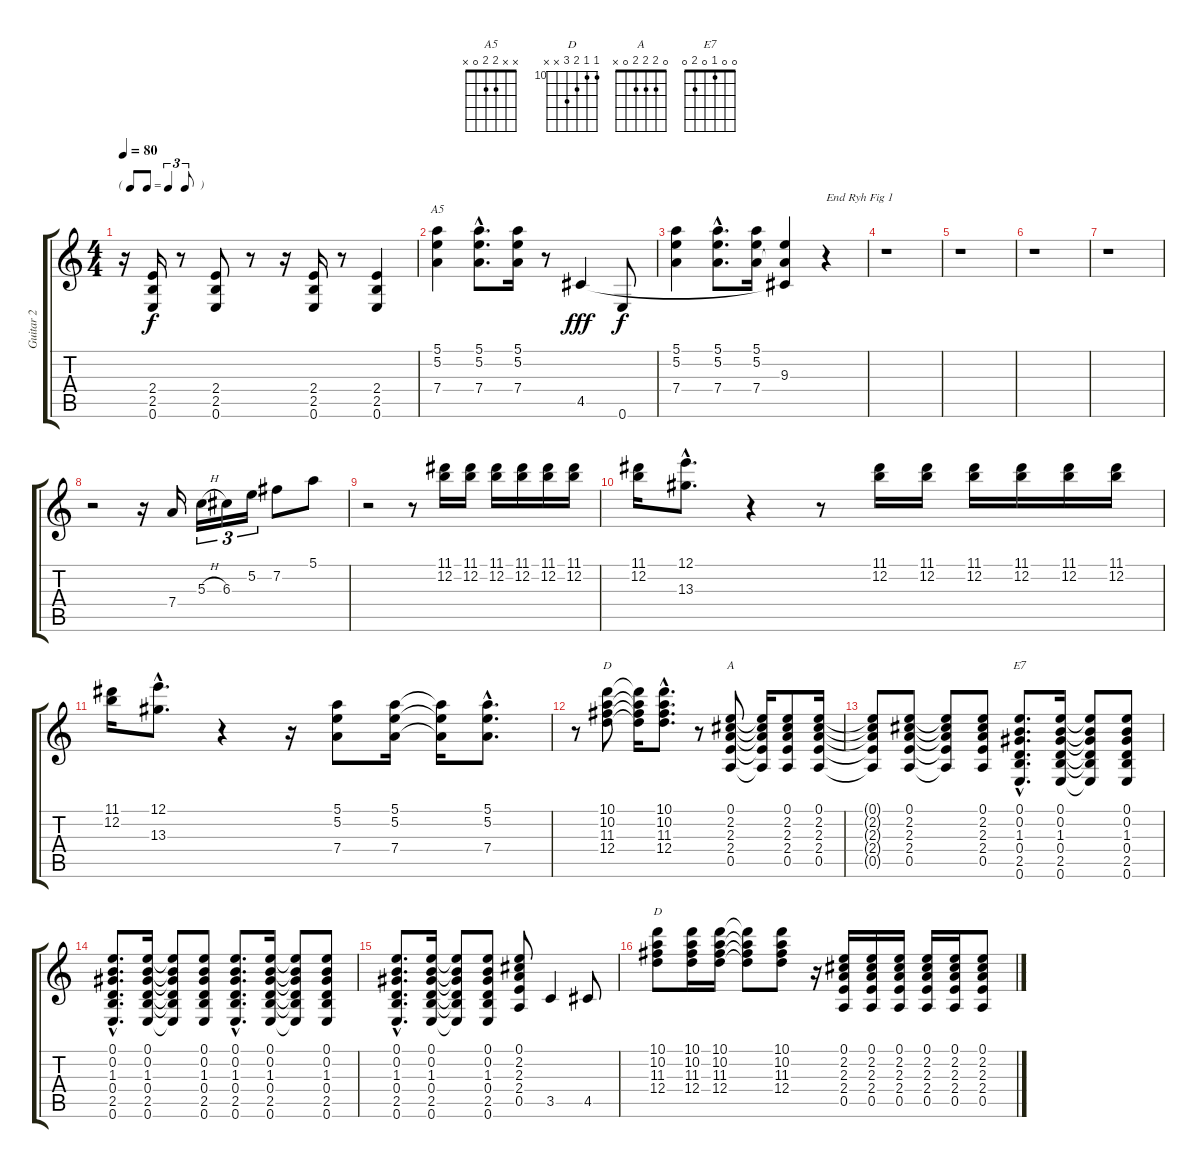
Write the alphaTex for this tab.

\track ("Guitar 2" "Guitar 2") {instrument electricguitarclean}
\staff {score tabs}
\tuning (E4 B3 G3 D3 A2 E2) {hide}
\chord ("A5" x x 2 2 0 x)
\chord ("D" 2 3 2 0 x x)
\chord ("A" 0 2 2 2 0 x)
\chord ("E7" 0 0 1 0 2 0)
\chord ("D" 10 10 11 12 x x) {firstfret 10}
\ts (4 4)
\tf triplet8th
\tempo 80
\clef g2
\ks c
r.16{dy f} (2.4 2.5 0.6).16 r.8 (2.4 2.5 0.6).8 r.8 r.16 (2.4 2.5 0.6).16 r.8 (2.4 2.5 0.6).4 |
(5.1 5.2 7.4).4{ch "A5"} (5.1{hac} 5.2{hac} 7.4{hac}).8{d} (5.1 5.2 7.4).16 r.8 4.5.4{dy fff} 0.6.8{dy f} |
(5.1 5.2 7.4).4 (5.1{hac} 5.2{hac} 7.4{hac}).8{d} (5.1 5.2 7.4).16 (9.3{t} 7.4{t} 4.5{t}).4 r.4{txt "End Ryh Fig 1"} |
r.1 |
r.1 |
r.1 |
r.1 |
r.2 r.16 7.4.16 5.3{h}.16{tu (3 2)} 6.3.16{tu (3 2)} 5.2.16{tu (3 2)} 7.2.8 5.1.8 |
r.2 r.8 (11.1 12.2).16 (11.1 12.2).16 (11.1 12.2).16 (11.1 12.2).16 (11.1 12.2).16 (11.1 12.2).16 |
(11.1 12.2).16 (12.1{hac} 13.3{hac}).8{d} r.4 r.8 (11.1 12.2).16 (11.1 12.2).16 (11.1 12.2).16 (11.1 12.2).16 (11.1 12.2).16 (11.1 12.2).16 |
(11.1 12.2).16 (12.1{hac} 13.3{hac}).8{d} r.4 r.16 (5.1 5.2 7.4).8 (5.1 5.2 7.4).16 (5.1{t} 5.2{t} 7.4{t}).16 (5.1{hac} 5.2{hac} 7.4{hac}).8{d} |
r.8 (10.1 10.2 11.3 12.4).8{ch "D"} (10.1{t} 10.2{t} 11.3{t} 12.4{t}).16 (10.1{hac} 10.2{hac} 11.3{hac} 12.4{hac}).8{d} r.8 (0.1 2.2 2.3 2.4 0.5).8{ch "A"} (0.1{t} 2.2{t} 2.3{t} 2.4{t} 0.5{t}).16 (0.1 2.2 2.3 2.4 0.5).8 (0.1 2.2 2.3 2.4 0.5).16 |
(0.1{t} 2.2{t} 2.3{t} 2.4{t} 0.5{t}).8 (0.1 2.2 2.3 2.4 0.5).8 (0.1{t} 2.2{t} 2.3{t} 2.4{t} 0.5{t}).8 (0.1 2.2 2.3 2.4 0.5).8 (0.1{hac} 0.2{hac} 1.3{hac} 0.4{hac} 2.5{hac} 0.6{hac}).8{d ch "E7"} (0.1 0.2 1.3 0.4 2.5 0.6).16 (0.1{t} 0.2{t} 1.3{t} 0.4{t} 2.5{t} 0.6{t}).8 (0.1 0.2 1.3 0.4 2.5 0.6).8 |
(0.1{hac} 0.2{hac} 1.3{hac} 0.4{hac} 2.5{hac} 0.6{hac}).8{d} (0.1 0.2 1.3 0.4 2.5 0.6).16 (0.1{t} 0.2{t} 1.3{t} 0.4{t} 2.5{t} 0.6{t}).8 (0.1 0.2 1.3 0.4 2.5 0.6).8 (0.1{hac} 0.2{hac} 1.3{hac} 0.4{hac} 2.5{hac} 0.6{hac}).8{d} (0.1 0.2 1.3 0.4 2.5 0.6).16 (0.1{t} 0.2{t} 1.3{t} 0.4{t} 2.5{t} 0.6{t}).8 (0.1 0.2 1.3 0.4 2.5 0.6).8 |
(0.1{hac} 0.2{hac} 1.3{hac} 0.4{hac} 2.5{hac} 0.6{hac}).8{d} (0.1 0.2 1.3 0.4 2.5 0.6).16 (0.1{t} 0.2{t} 1.3{t} 0.4{t} 2.5{t} 0.6{t}).8 (0.1 0.2 1.3 0.4 2.5 0.6).8 (0.1 2.2 2.3 2.4 0.5).8 3.5.4 4.5.8 |
(10.1 10.2 11.3 12.4).8{ch "D"} (10.1 10.2 11.3 12.4).16 (10.1 10.2 11.3 12.4).16 (10.1{t} 10.2{t} 11.3{t} 12.4{t}).8 (10.1 10.2 11.3 12.4).8 r.16 (0.1 2.2 2.3 2.4 0.5).16 (0.1 2.2 2.3 2.4 0.5).16 (0.1 2.2 2.3 2.4 0.5).16 (0.1 2.2 2.3 2.4 0.5).16 (0.1 2.2 2.3 2.4 0.5).16 (0.1 2.2 2.3 2.4 0.5).8
